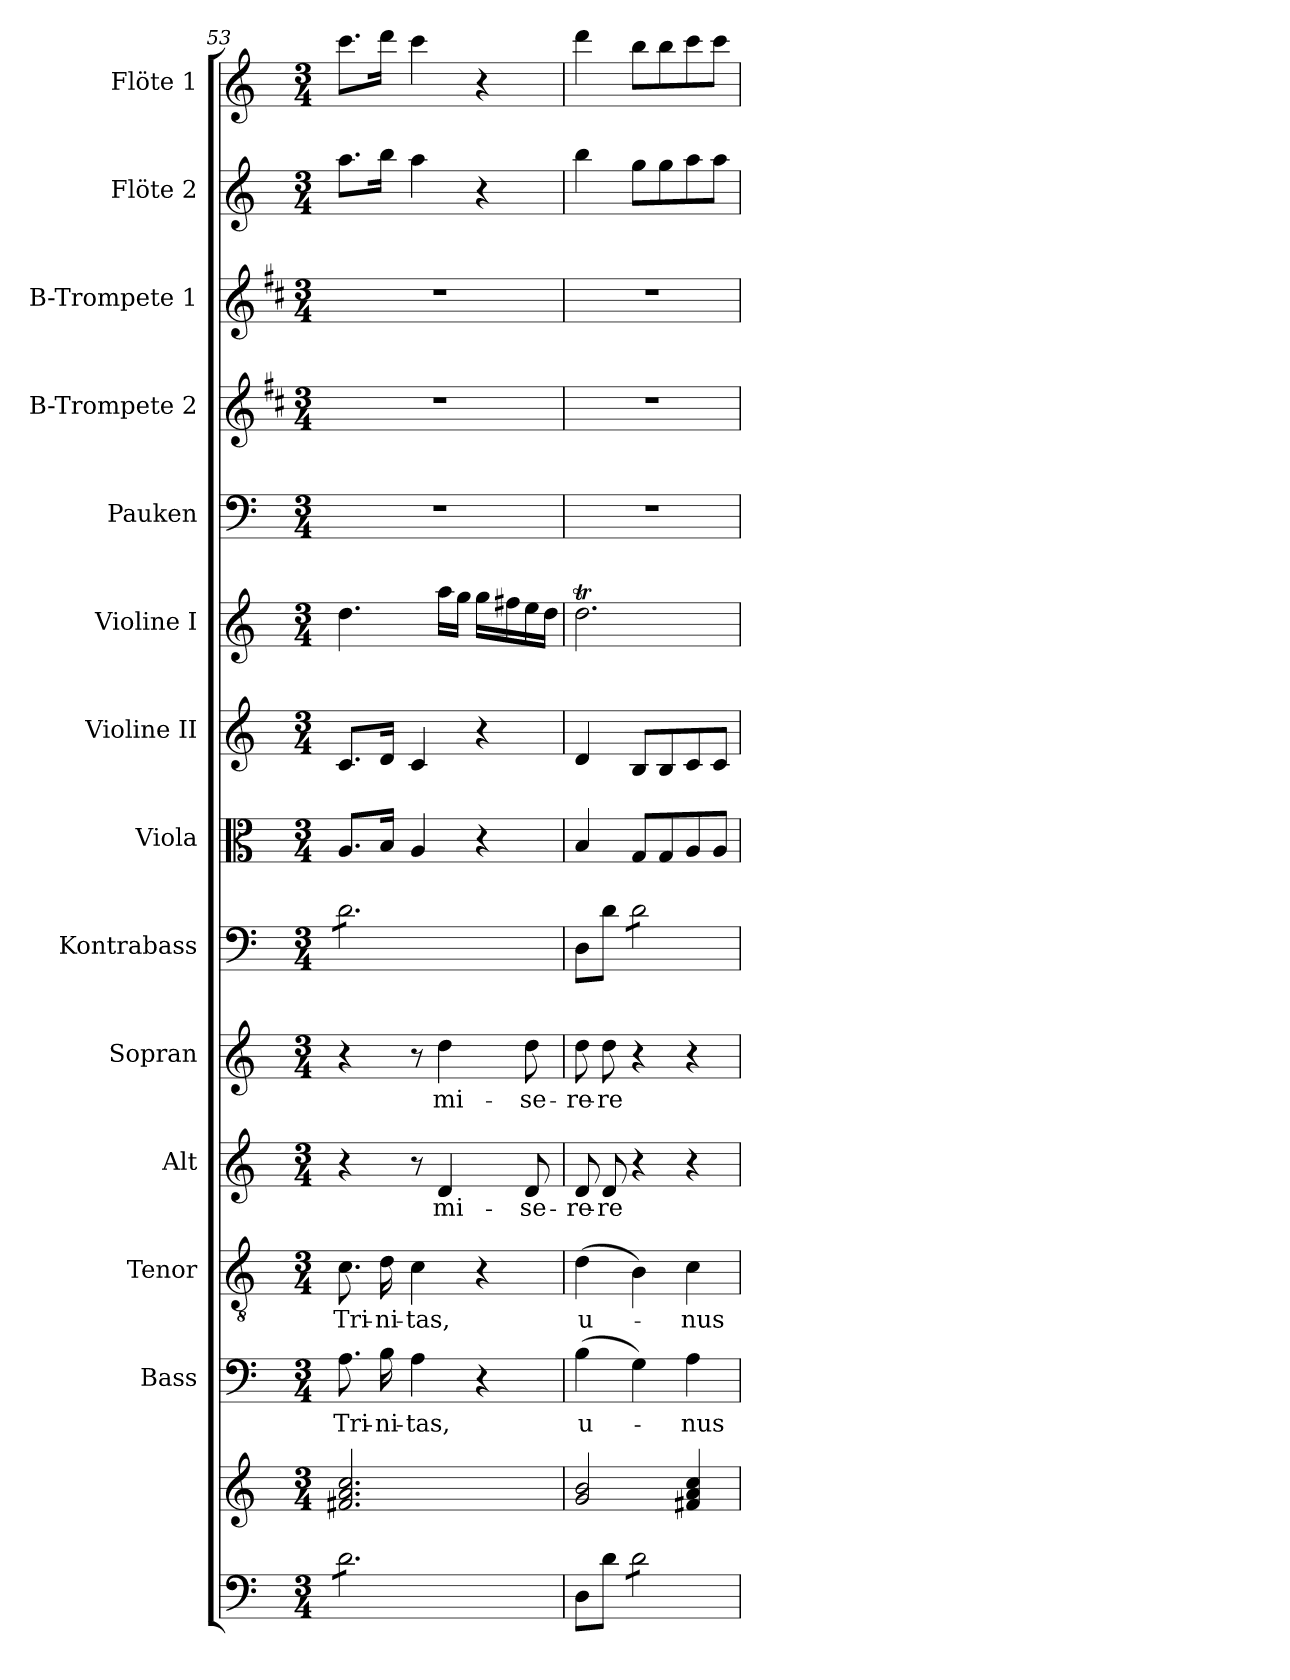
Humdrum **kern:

**kern	**kern	**kern	**text	**kern	**text	**kern	**text	**kern	**text	**kern	**kern	**kern	**kern	**kern	**kern	**kern	**kern	**kern
*part14	*part14	*part13	*part13	*part12	*part12	*part11	*part11	*part10	*part10	*part9	*part8	*part7	*part6	*part5	*part4	*part3	*part2	*part1
*staff15	*staff14	*staff13	*staff13	*staff12	*staff12	*staff11	*staff11	*staff10	*staff10	*staff9	*staff8	*staff7	*staff6	*staff5	*staff4	*staff3	*staff2	*staff1
*	*	*I"Bass	*	*I"Tenor	*	*I"Alt	*	*I"Sopran	*	*I"Kontrabass	*I"Viola	*I"Violine II	*I"Violine I	*I"Pauken	*I"B-Trompete 2	*I"B-Trompete 1	*I"Flöte 2	*I"Flöte 1
*	*	*I'B.	*	*I'T.	*	*I'A.	*	*I'S.	*	*I'Kb.	*I'Vla.	*I'Vl. II	*I'Vl. I	*I'Pk.	*I'B Trp. 2	*I'B Trp. 1	*I'Fl. 2	*I'Fl. 1
*clefF4	*clefG2	*clefF4	*	*clefGv2	*	*clefG2	*	*clefG2	*	*clefF4	*clefC3	*clefG2	*clefG2	*clefF4	*clefG2	*clefG2	*clefG2	*clefG2
*	*	*	*	*	*	*	*	*	*	*ITrd7c12	*	*	*	*	*ITrd1c2	*ITrd1c2	*	*
*k[]	*k[]	*k[]	*	*k[]	*	*k[]	*	*k[]	*	*k[]	*k[]	*k[]	*k[]	*k[]	*k[]	*k[]	*k[]	*k[]
*C:	*C:	*C:	*	*C:	*	*C:	*	*C:	*	*C:	*C:	*C:	*C:	*C:	*C:	*C:	*C:	*C:
*M3/4	*M3/4	*M3/4	*	*M3/4	*	*M3/4	*	*M3/4	*	*M3/4	*M3/4	*M3/4	*M3/4	*M3/4	*M3/4	*M3/4	*M3/4	*M3/4
=53	=53	=53	=53	=53	=53	=53	=53	=53	=53	=53	=53	=53	=53	=53	=53	=53	=53	=53
!	!	!	!LO:LY:b	!	!LO:LY:b	!	!	!	!	!	!	!	!	!	!	!	!	!
*tremolo	*	*	*	*	*	*	*	*	*	*	*	*	*	*	*	*	*	*
*	*	*	*	*	*	*	*	*	*	*tremolo	*	*	*	*	*	*	*	*
8d\L	2.f#X/ 2.a/ 2.cc/	8.A\	Tri-	8.c\	Tri-	4r	.	4r	.	8D\L	8.A/L	8.c/L	4.dd\	2.r	2.r	2.r	8.aa\L	8.ccc\L
8d\	.	.	.	.	.	.	.	.	.	8D\	.	.	.	.	.	.	.	.
!	!	!	!LO:LY:b	!	!LO:LY:b	!	!	!	!	!	!	!	!	!	!	!	!	!
.	.	16B\	-ni-	16d\	-ni-	.	.	.	.	.	16B/Jk	16d/Jk	.	.	.	.	16bb\Jk	16ddd\Jk
!	!	!	!LO:LY:b	!	!LO:LY:b	!	!	!	!	!	!	!	!	!	!	!	!	!
8d\	.	4A\	-tas,	4c\	-tas,	8r	.	8r	.	8D\	4A/	4c/	.	.	.	.	4aa\	4ccc\
!	!	!	!	!	!	!	!LO:LY:b	!	!LO:LY:b	!	!	!	!	!	!	!	!	!
8d\	.	.	.	.	.	4d/	mi-	4dd\	mi-	8D\	.	.	16aa\LL	.	.	.	.	.
.	.	.	.	.	.	.	.	.	.	.	.	.	16gg\JJ	.	.	.	.	.
8d\	.	4r	.	4r	.	.	.	.	.	8D\	4r	4r	16gg\LL	.	.	.	4r	4r
.	.	.	.	.	.	.	.	.	.	.	.	.	16ff#X\	.	.	.	.	.
!	!	!	!	!	!	!	!LO:LY:b	!	!LO:LY:b	!	!	!	!	!	!	!	!	!
8d\J	.	.	.	.	.	8d/	-se-	8dd\	-se-	8D\J	.	.	16ee\	.	.	.	.	.
*	*	*	*	*	*	*	*	*	*	*Xtremolo	*	*	*	*	*	*	*	*
*Xtremolo	*	*	*	*	*	*	*	*	*	*	*	*	*	*	*	*	*	*
.	.	.	.	.	.	.	.	.	.	.	.	.	16dd\JJ	.	.	.	.	.
=54	=54	=54	=54	=54	=54	=54	=54	=54	=54	=54	=54	=54	=54	=54	=54	=54	=54	=54
!	!	!	!LO:LY:b	!	!LO:LY:b	!	!LO:LY:b	!	!LO:LY:b	!	!	!	!	!	!	!	!	!
8D\L	2g/ 2b/	(>4B\	u-	(>4d\	u-	8d/	-re-	8dd\	-re-	8DD\L	4B/	4d/	2.ddT\	2.r	2.r	2.r	4bb\	4ddd\
!	!	!	!	!	!	!	!LO:LY:b	!	!LO:LY:b	!	!	!	!	!	!	!	!	!
8d\J	.	.	.	.	.	8d/	-re	8dd\	-re	8D\J	.	.	.	.	.	.	.	.
*tremolo	*	*	*	*	*	*	*	*	*	*	*	*	*	*	*	*	*	*
*	*	*	*	*	*	*	*	*	*	*tremolo	*	*	*	*	*	*	*	*
8d\L	.	4G\)	.	4B\)	.	4r	.	4r	.	8D\L	8G/L	8B/L	.	.	.	.	8gg\L	8bb\L
8d\	.	.	.	.	.	.	.	.	.	8D\	8G/	8B/	.	.	.	.	8gg\	8bb\
!	!	!	!LO:LY:b	!	!LO:LY:b	!	!	!	!	!	!	!	!	!	!	!	!	!
8d\	4f#X/ 4a/ 4cc/	4A\	-nus	4c\	-nus	4r	.	4r	.	8D\	8A/	8c/	.	.	.	.	8aa\	8ccc\
8d\J	.	.	.	.	.	.	.	.	.	8D\J	8A/J	8c/J	.	.	.	.	8aa\J	8ccc\J
*	*	*	*	*	*	*	*	*	*	*Xtremolo	*	*	*	*	*	*	*	*
*Xtremolo	*	*	*	*	*	*	*	*	*	*	*	*	*	*	*	*	*	*
=	=	=	=	=	=	=	=	=	=	=	=	=	=	=	=	=	=	=
*-	*-	*-	*-	*-	*-	*-	*-	*-	*-	*-	*-	*-	*-	*-	*-	*-	*-	*-
